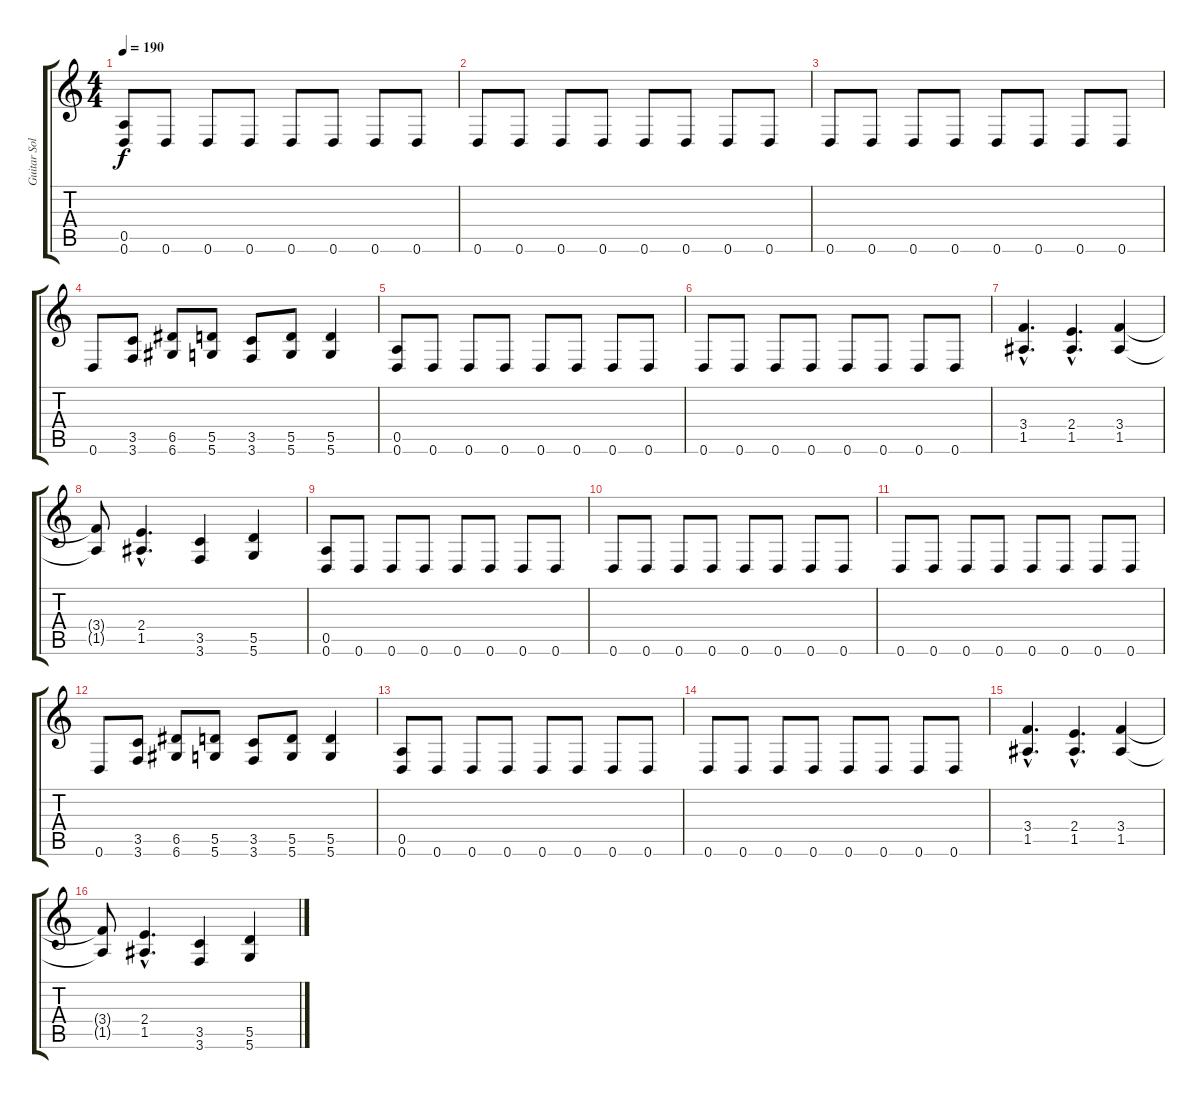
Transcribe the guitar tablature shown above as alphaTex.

\track ("Guitar Solo 1" "Guitar Sol") {instrument distortionguitar}
\staff {score tabs}
\tuning (E4 B3 G3 D3 A2 D2) {hide}
\ts (4 4)
\tempo 190
\clef g2
\ks c
(0.5 0.6).8{dy f} 0.6.8 0.6.8 0.6.8 0.6.8 0.6.8 0.6.8 0.6.8 |
0.6.8 0.6.8 0.6.8 0.6.8 0.6.8 0.6.8 0.6.8 0.6.8 |
0.6.8 0.6.8 0.6.8 0.6.8 0.6.8 0.6.8 0.6.8 0.6.8 |
0.6.8 (3.5 3.6).8 (6.5 6.6).8 (5.5 5.6).8 (3.5 3.6).8 (5.5 5.6).8 (5.5 5.6).4 |
(0.5 0.6).8 0.6.8 0.6.8 0.6.8 0.6.8 0.6.8 0.6.8 0.6.8 |
0.6.8 0.6.8 0.6.8 0.6.8 0.6.8 0.6.8 0.6.8 0.6.8 |
(3.4{hac} 1.5{hac}).4{d} (2.4{hac} 1.5{hac}).4{d} (3.4 1.5).4 |
(3.4{t} 1.5{t}).8 (2.4{hac} 1.5{hac}).4{d} (3.5 3.6).4 (5.5 5.6).4 |
(0.5 0.6).8 0.6.8 0.6.8 0.6.8 0.6.8 0.6.8 0.6.8 0.6.8 |
0.6.8 0.6.8 0.6.8 0.6.8 0.6.8 0.6.8 0.6.8 0.6.8 |
0.6.8 0.6.8 0.6.8 0.6.8 0.6.8 0.6.8 0.6.8 0.6.8 |
0.6.8 (3.5 3.6).8 (6.5 6.6).8 (5.5 5.6).8 (3.5 3.6).8 (5.5 5.6).8 (5.5 5.6).4 |
(0.5 0.6).8 0.6.8 0.6.8 0.6.8 0.6.8 0.6.8 0.6.8 0.6.8 |
0.6.8 0.6.8 0.6.8 0.6.8 0.6.8 0.6.8 0.6.8 0.6.8 |
(3.4{hac} 1.5{hac}).4{d} (2.4{hac} 1.5{hac}).4{d} (3.4 1.5).4 |
(3.4{t} 1.5{t}).8 (2.4{hac} 1.5{hac}).4{d} (3.5 3.6).4 (5.5 5.6).4
